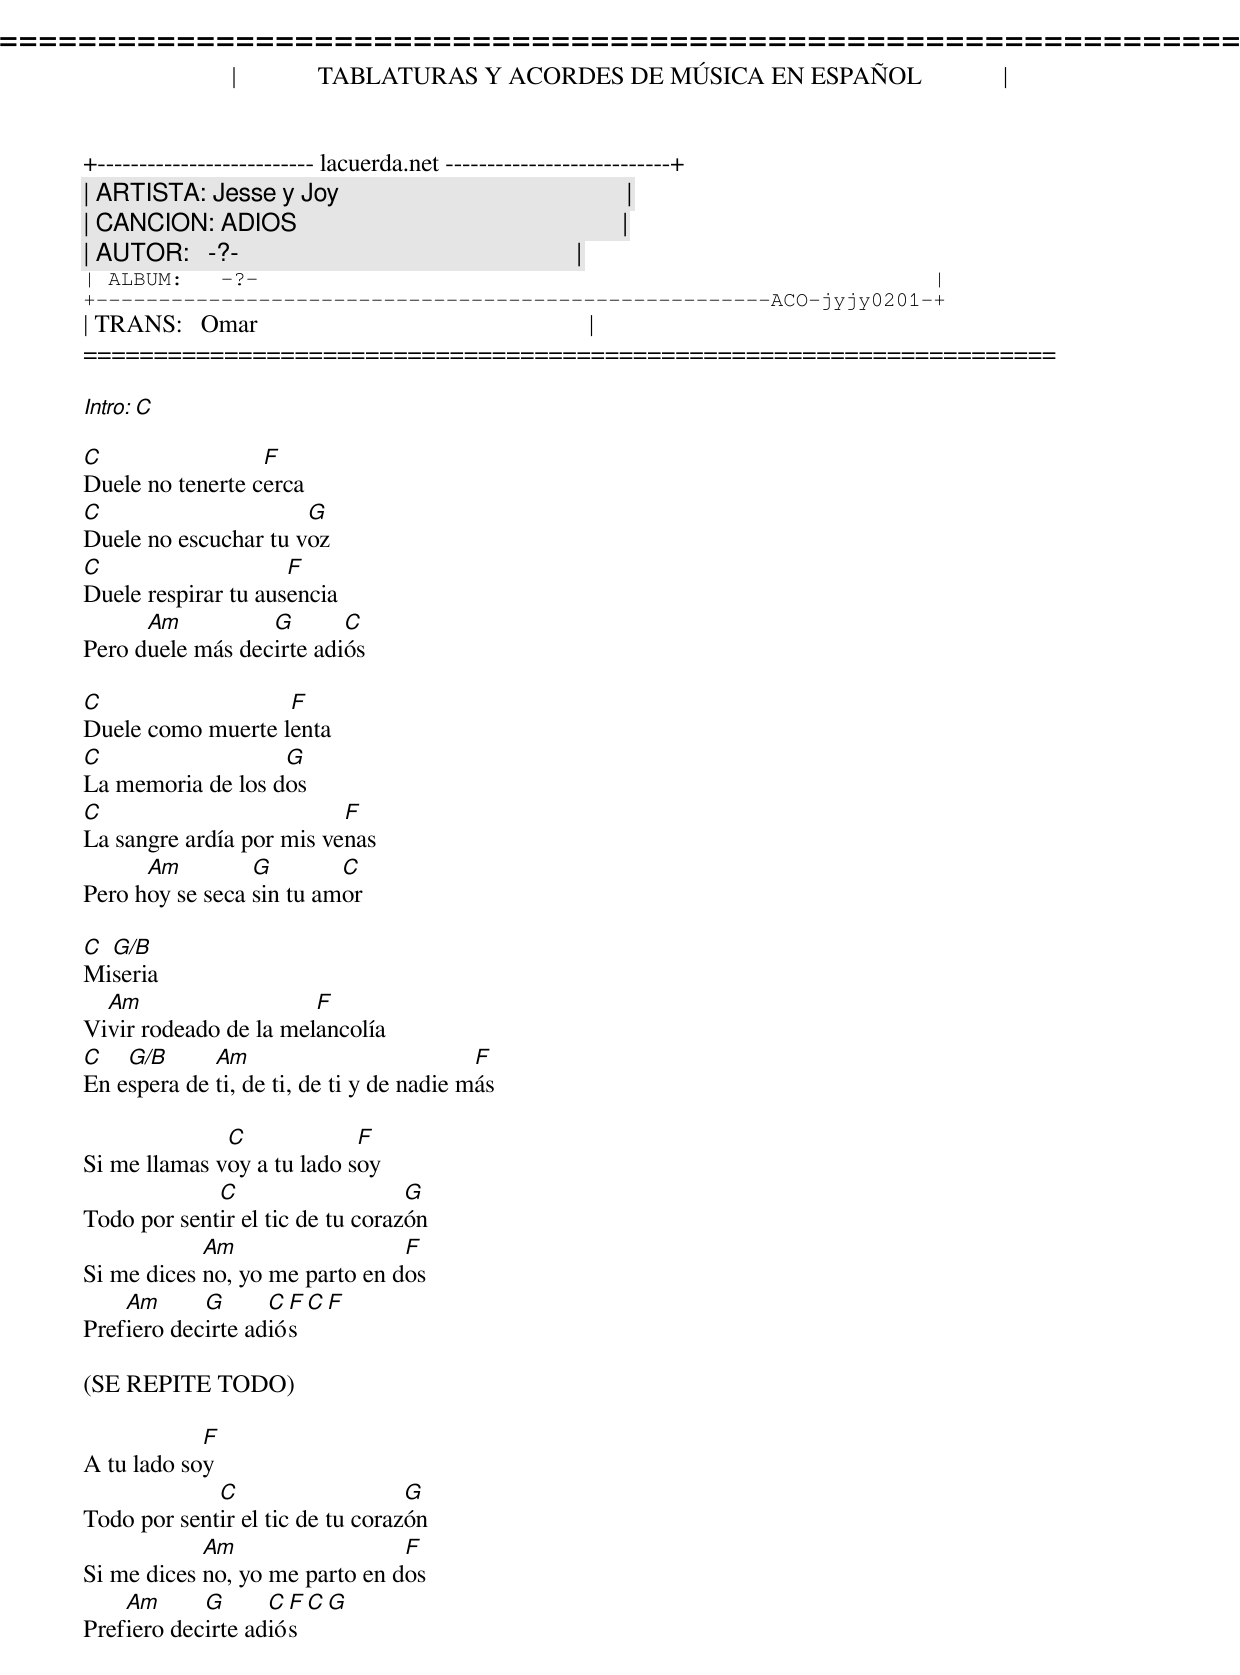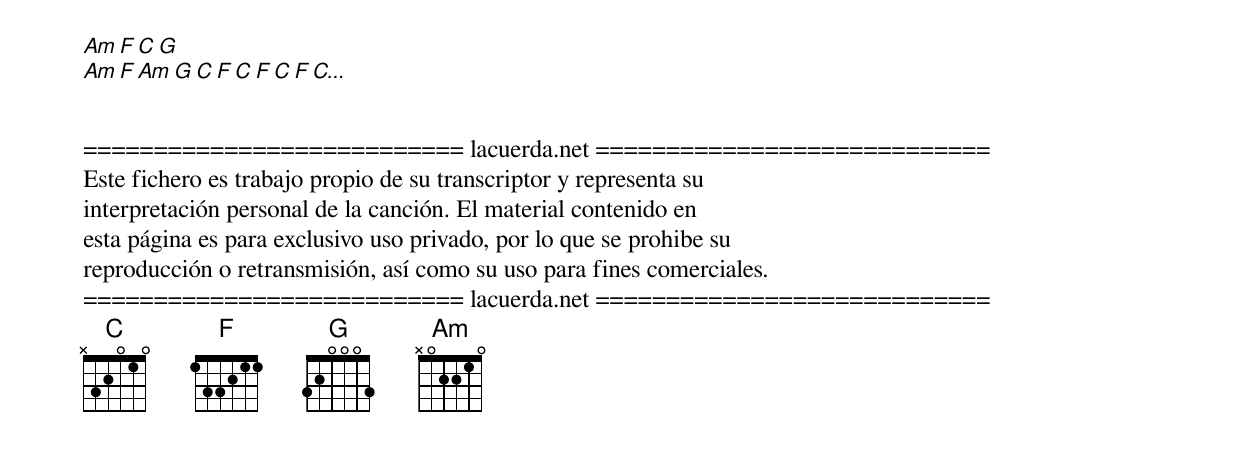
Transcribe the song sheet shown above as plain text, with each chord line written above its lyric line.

=====================================================================
|             TABLATURAS Y ACORDES DE MÚSICA EN ESPAÑOL             |
+-------------------------- lacuerda.net ---------------------------+
| ARTISTA: Jesse y Joy                                              |
| CANCION: ADIOS                                                    |
| AUTOR:   -?-                                                      |
| ALBUM:   -?-                                                      |
+------------------------------------------------------ACO-jyjy0201-+
| TRANS:   Omar                                                     |
=====================================================================

Intro: C

C                 F
Duele no tenerte cerca
C                     G
Duele no escuchar tu voz
C                    F
Duele respirar tu ausencia
      Am          G       C
Pero duele más decirte adiós

C                  F
Duele como muerte lenta
C                  G
La memoria de los dos
C                         F
La sangre ardía por mis venas
      Am         G        C
Pero hoy se seca sin tu amor

C G/B
Miseria
  Am                   F
Vivir rodeado de la melancolía
C   G/B      Am                           F
En espera de ti, de ti, de ti y de nadie más

              C             F
Si me llamas voy a tu lado soy
             C                    G
Todo por sentir el tic de tu corazón
            Am                  F
Si me dices no, yo me parto en dos
    Am      G      C F C F
Prefiero decirte adiós

(SE REPITE TODO)

            F
A tu lado soy
             C                    G
Todo por sentir el tic de tu corazón
            Am                  F
Si me dices no, yo me parto en dos
    Am      G      C F C G
Prefiero decirte adiós

Am F C G
Am F Am G C F C F C F C...


=========================== lacuerda.net ============================
Este fichero es trabajo propio de su transcriptor y representa su
interpretación personal de la canción. El material contenido en
esta página es para exclusivo uso privado, por lo que se prohibe su
reproducción o retransmisión, así como su uso para fines comerciales.
=========================== lacuerda.net ============================
